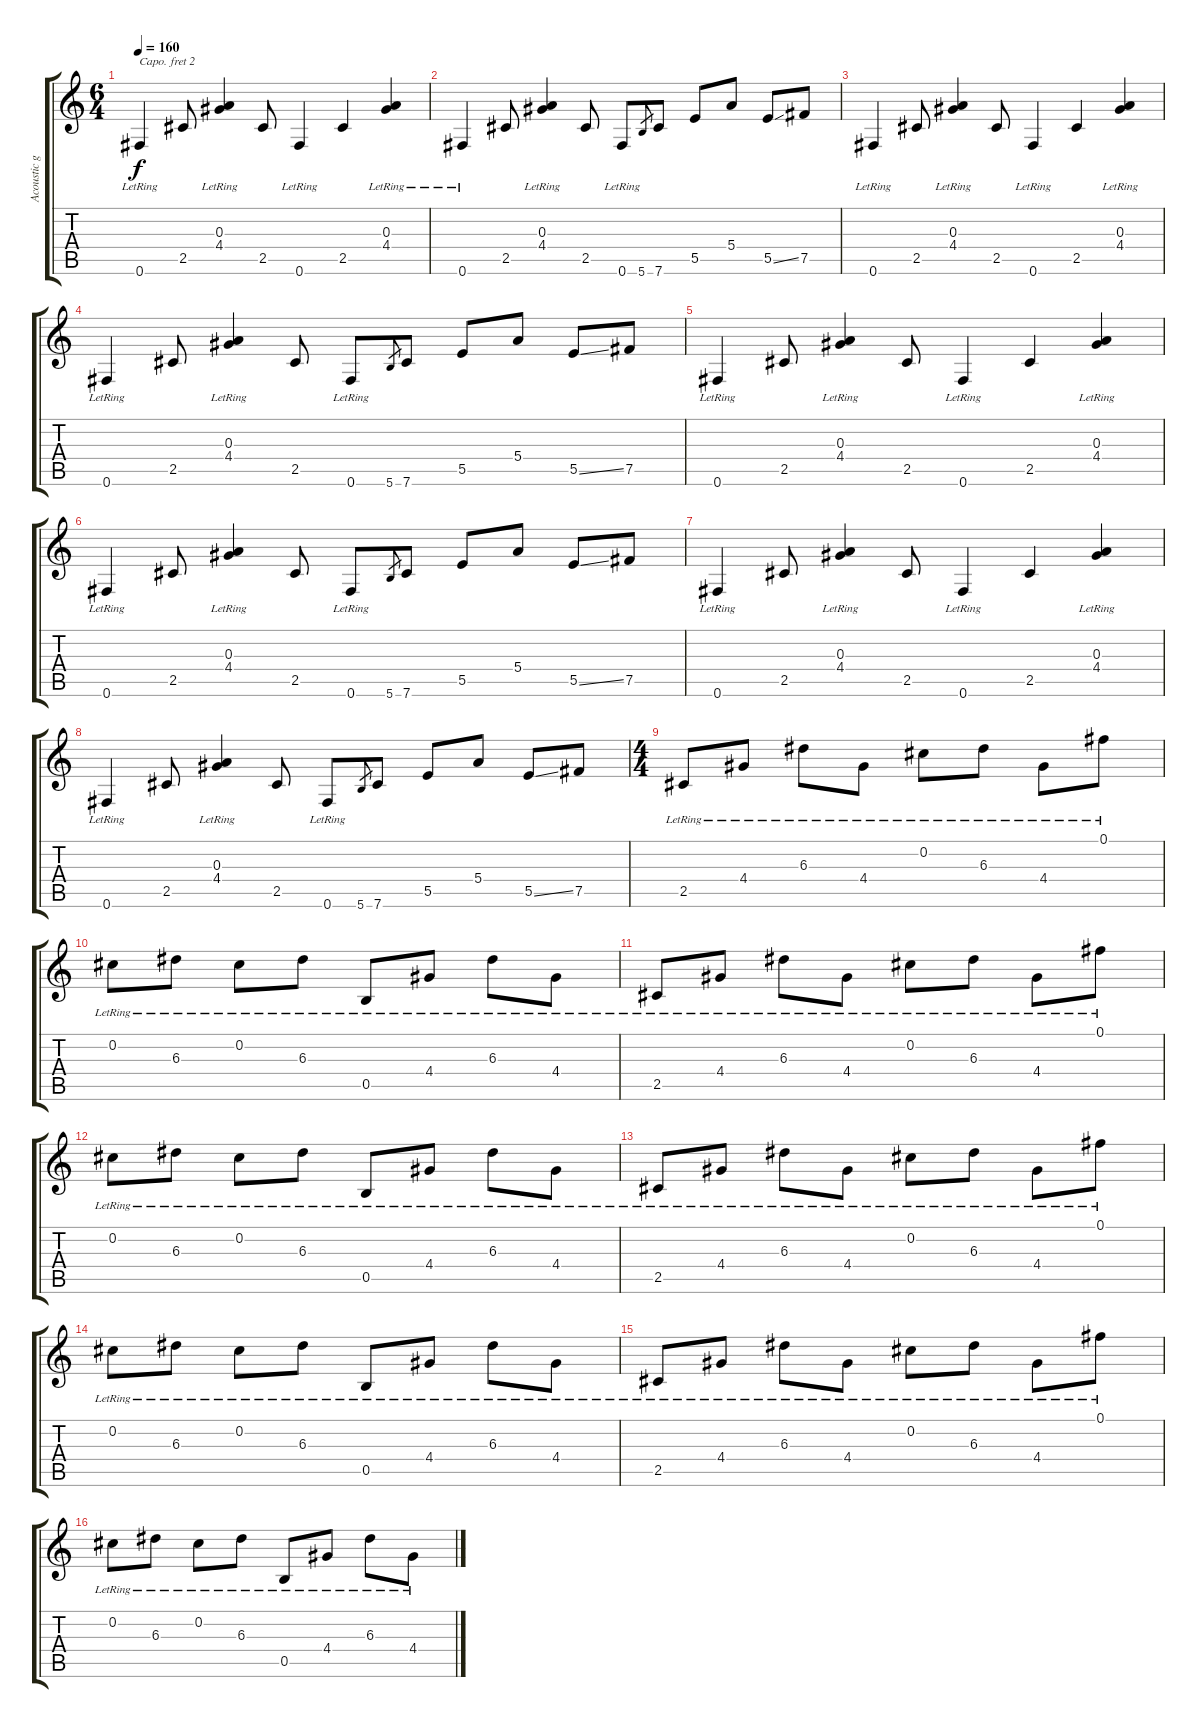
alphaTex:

\track ("Acoustic guitar" "Acoustic g") {instrument acousticguitarsteel}
\staff {score tabs}
\capo 2
\tuning (E4 B3 G3 D3 A2 E2) {hide}
\ts (6 4)
\tempo 160
\clef g2
\ks c
0.6{lr}.4{dy f} 2.5.8 (0.3{lr} 4.4{lr}).4 2.5.8 0.6{lr}.4 2.5.4 (0.3{lr} 4.4{lr}).4 |
0.6{lr}.4 2.5.8 (0.3{lr} 4.4{lr}).4 2.5.8 0.6{lr}.8 5.6.8{gr} 7.6.8 5.5.8 5.4.8 5.5{ss}.8 7.5.8 |
0.6{lr}.4 2.5.8 (0.3{lr} 4.4{lr}).4 2.5.8 0.6{lr}.4 2.5.4 (0.3{lr} 4.4{lr}).4 |
0.6{lr}.4 2.5.8 (0.3{lr} 4.4{lr}).4 2.5.8 0.6{lr}.8 5.6.8{gr} 7.6.8 5.5.8 5.4.8 5.5{ss}.8 7.5.8 |
0.6{lr}.4 2.5.8 (0.3{lr} 4.4{lr}).4 2.5.8 0.6{lr}.4 2.5.4 (0.3{lr} 4.4{lr}).4 |
0.6{lr}.4 2.5.8 (0.3{lr} 4.4{lr}).4 2.5.8 0.6{lr}.8 5.6.8{gr} 7.6.8 5.5.8 5.4.8 5.5{ss}.8 7.5.8 |
0.6{lr}.4 2.5.8 (0.3{lr} 4.4{lr}).4 2.5.8 0.6{lr}.4 2.5.4 (0.3{lr} 4.4{lr}).4 |
0.6{lr}.4 2.5.8 (0.3{lr} 4.4{lr}).4 2.5.8 0.6{lr}.8 5.6.8{gr} 7.6.8 5.5.8 5.4.8 5.5{ss}.8 7.5.8 |
\ts (4 4)
2.5{lr}.8 4.4{lr}.8 6.3{lr}.8 4.4{lr}.8 0.2{lr}.8 6.3{lr}.8 4.4{lr}.8 0.1{lr}.8 |
0.2{lr}.8 6.3{lr}.8 0.2{lr}.8 6.3{lr}.8 0.5{lr}.8 4.4{lr}.8 6.3{lr}.8 4.4{lr}.8 |
2.5{lr}.8 4.4{lr}.8 6.3{lr}.8 4.4{lr}.8 0.2{lr}.8 6.3{lr}.8 4.4{lr}.8 0.1{lr}.8 |
0.2{lr}.8 6.3{lr}.8 0.2{lr}.8 6.3{lr}.8 0.5{lr}.8 4.4{lr}.8 6.3{lr}.8 4.4{lr}.8 |
2.5{lr}.8 4.4{lr}.8 6.3{lr}.8 4.4{lr}.8 0.2{lr}.8 6.3{lr}.8 4.4{lr}.8 0.1{lr}.8 |
0.2{lr}.8 6.3{lr}.8 0.2{lr}.8 6.3{lr}.8 0.5{lr}.8 4.4{lr}.8 6.3{lr}.8 4.4{lr}.8 |
2.5{lr}.8 4.4{lr}.8 6.3{lr}.8 4.4{lr}.8 0.2{lr}.8 6.3{lr}.8 4.4{lr}.8 0.1{lr}.8 |
0.2{lr}.8 6.3{lr}.8 0.2{lr}.8 6.3{lr}.8 0.5{lr}.8 4.4{lr}.8 6.3{lr}.8 4.4{lr}.8
